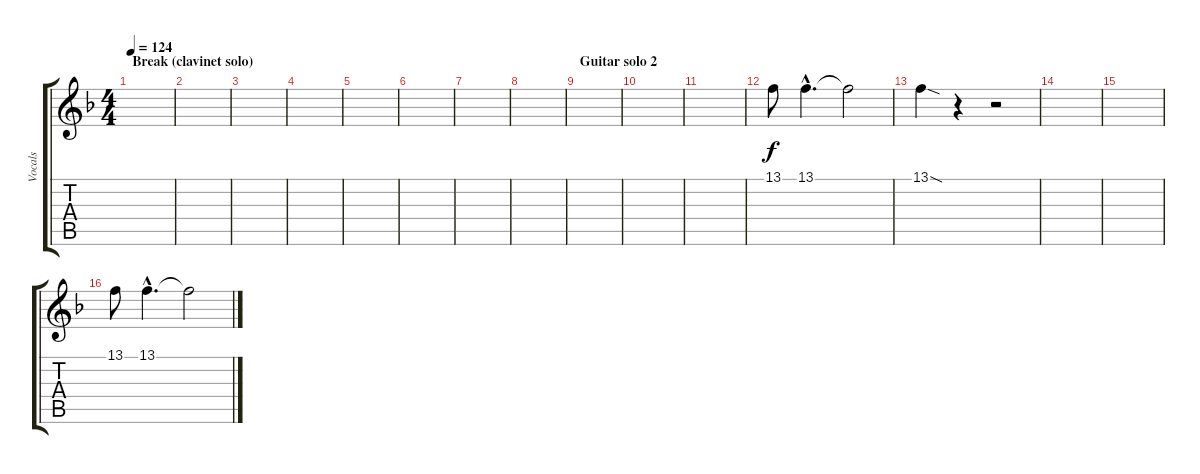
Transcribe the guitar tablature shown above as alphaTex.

\track ("Vocals" "Vocals") {instrument trombone}
\staff {score tabs}
\tuning (E4 B3 G3 D3 A2 E2) {hide}
\ts (4 4)
\section ("" "Break (clavinet solo)")
\tempo 124
\clef g2
\ks f
|
|
|
|
|
|
|
|
\section ("" "Guitar solo 2")
|
|
|
13.1.8 13.1{hac}.4{d} 13.1{t}.2 |
13.1{sod}.4 r.4 r.2 |
|
|
13.1.8 13.1{hac}.4{d} 13.1{t}.2
